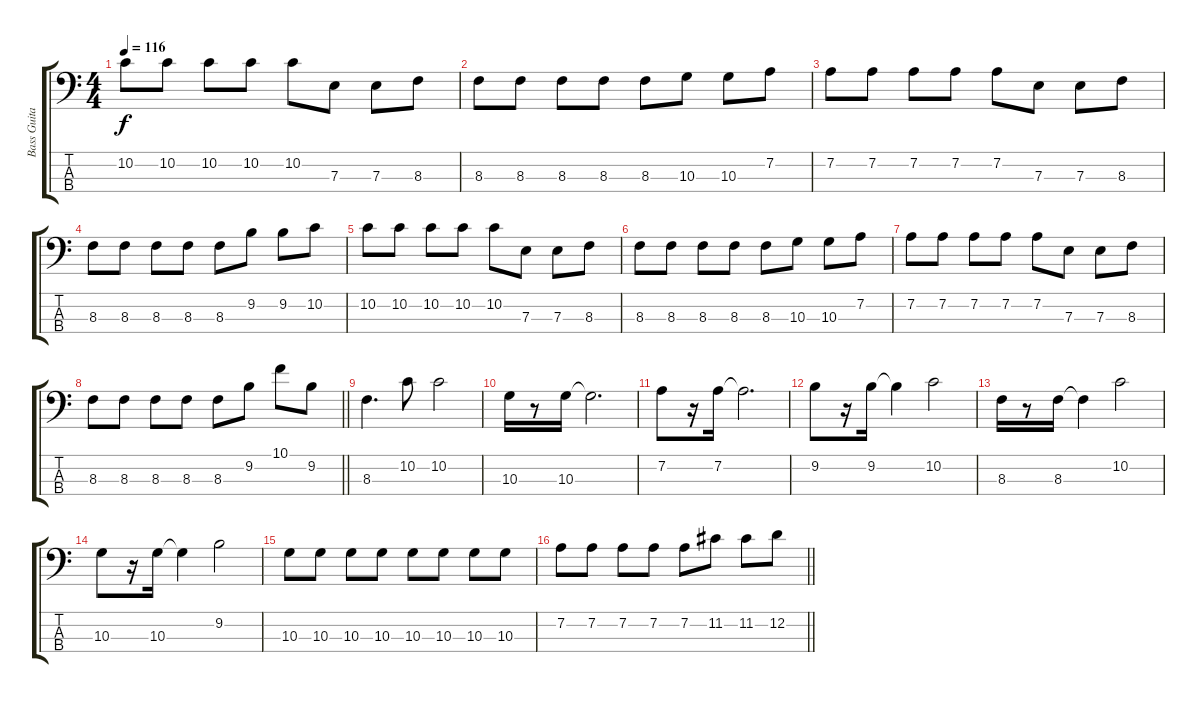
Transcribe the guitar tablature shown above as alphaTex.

\track ("Bass Guitar" "Bass Guita") {instrument electricbassfinger}
\staff {score tabs}
\tuning (G2 D2 A1 E1) {hide}
\ts (4 4)
\tempo 116
\clef f4
\ks c
10.2.8{dy f} 10.2.8 10.2.8 10.2.8 10.2.8 7.3.8 7.3.8 8.3.8 |
8.3.8 8.3.8 8.3.8 8.3.8 8.3.8 10.3.8 10.3.8 7.2.8 |
7.2.8 7.2.8 7.2.8 7.2.8 7.2.8 7.3.8 7.3.8 8.3.8 |
8.3.8 8.3.8 8.3.8 8.3.8 8.3.8 9.2.8 9.2.8 10.2.8 |
10.2.8 10.2.8 10.2.8 10.2.8 10.2.8 7.3.8 7.3.8 8.3.8 |
8.3.8 8.3.8 8.3.8 8.3.8 8.3.8 10.3.8 10.3.8 7.2.8 |
7.2.8 7.2.8 7.2.8 7.2.8 7.2.8 7.3.8 7.3.8 8.3.8 |
\barLineRight lightlight
8.3.8 8.3.8 8.3.8 8.3.8 8.3.8 9.2.8 10.1.8 9.2.8 |
8.3.4{d} 10.2.8 10.2.2 |
10.3.16 r.8 10.3.16 10.3{t}.2{d} |
7.2.8 r.16 7.2.16 7.2{t}.2{d} |
9.2.8 r.16 9.2.16 9.2{t}.4 10.2.2 |
8.3.16 r.8 8.3.16 8.3{t}.4 10.2.2 |
10.3.8 r.16 10.3.16 10.3{t}.4 9.2.2 |
10.3.8 10.3.8 10.3.8 10.3.8 10.3.8 10.3.8 10.3.8 10.3.8 |
\barLineRight lightlight
7.2.8 7.2.8 7.2.8 7.2.8 7.2.8 11.2.8 11.2.8 12.2.8
